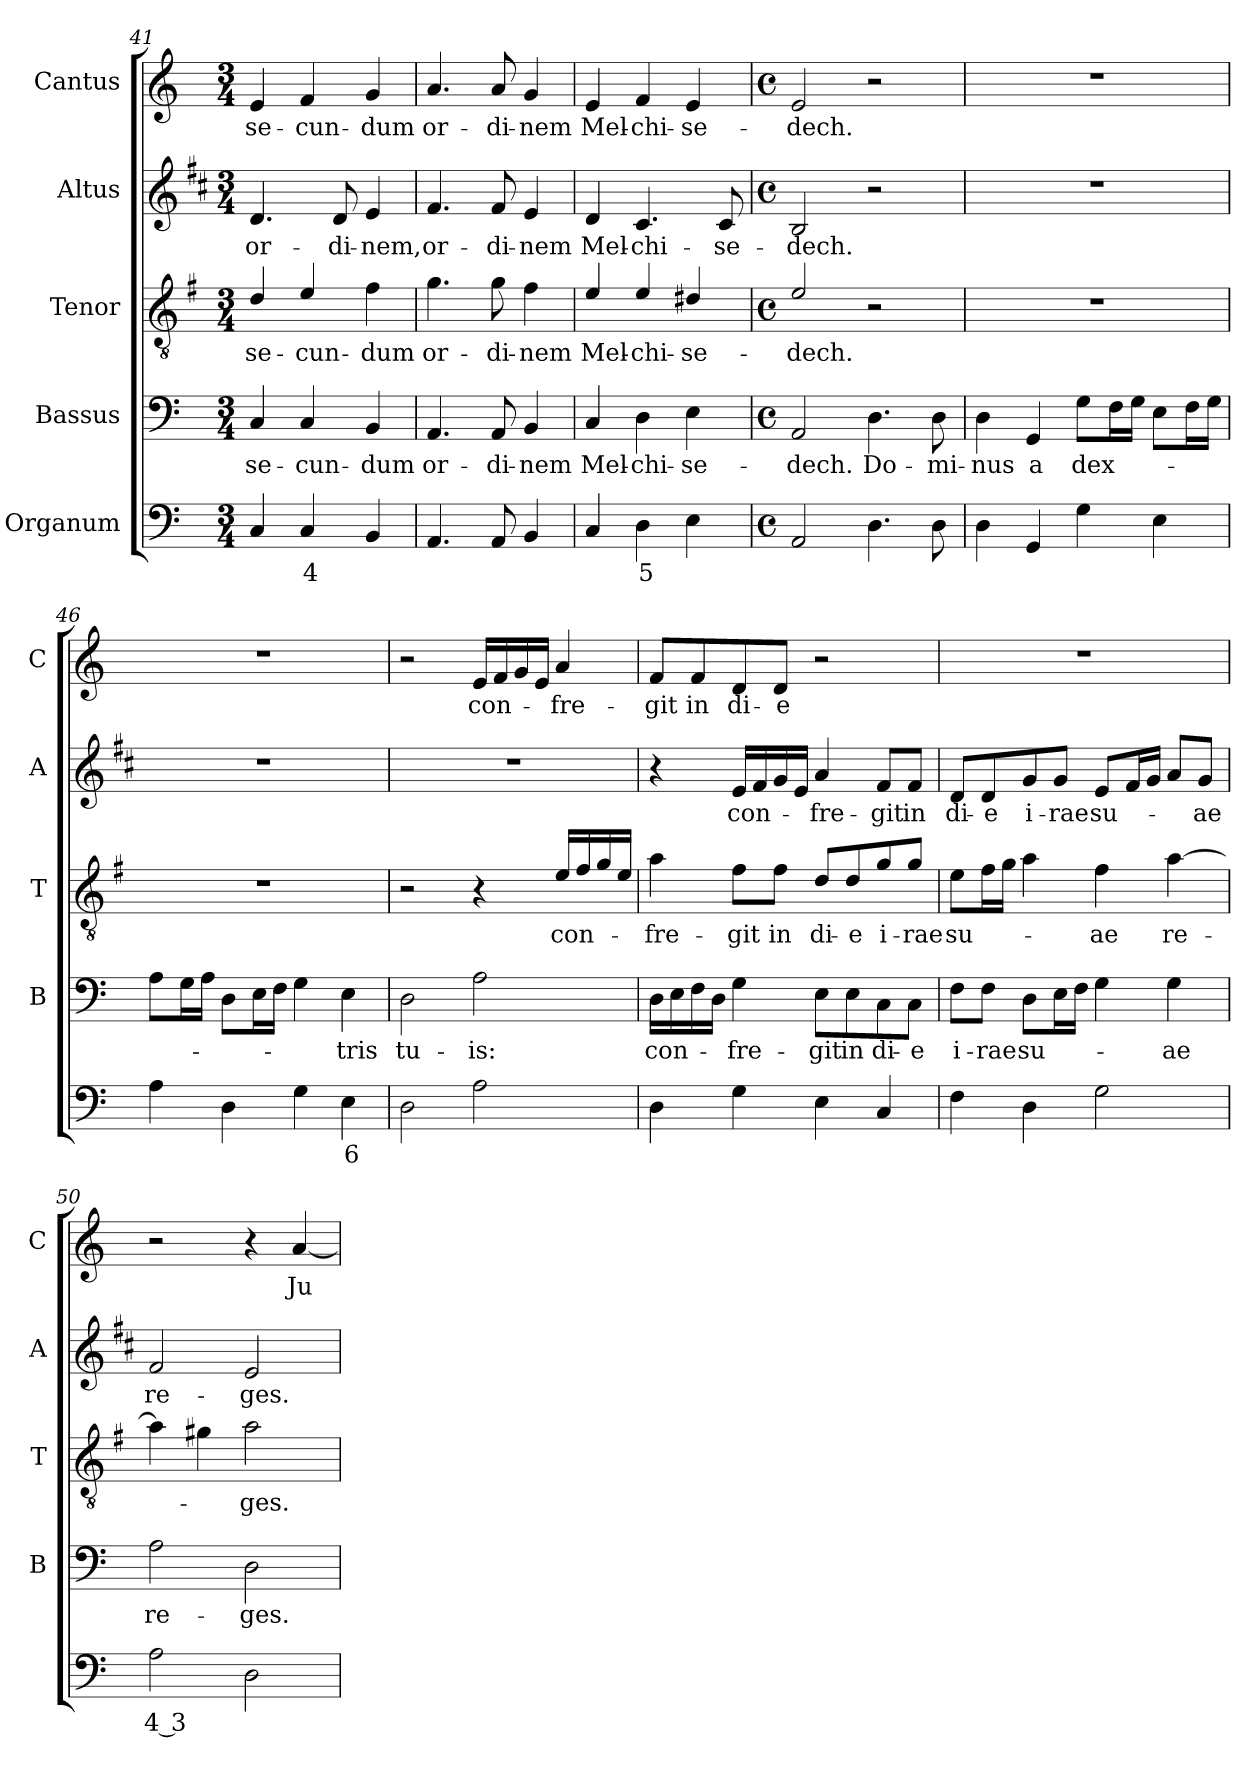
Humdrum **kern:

**kern	**text	**kern	**text	**kern	**text	**kern	**text	**kern	**text
*part5	*part5	*part4	*part4	*part3	*part3	*part2	*part2	*part1	*part1
*staff5	*staff5	*staff4	*staff4	*staff3	*staff3	*staff2	*staff2	*staff1	*staff1
*I"Organum	*	*I"Bassus	*	*I"Tenor	*	*I"Altus	*	*I"Cantus	*
*	*	*I'B	*	*I'T	*	*I'A	*	*I'C	*
*clefF4	*	*clefF4	*	*clefGv2	*	*clefG2	*	*clefG2	*
*	*	*	*	*ITrd4c7	*	*ITrd1c2	*	*	*
*k[]	*	*k[]	*	*k[]	*	*k[]	*	*k[]	*
*C:	*	*C:	*	*C:	*	*C:	*	*C:	*
*M3/4	*	*M3/4	*	*M3/4	*	*M3/4	*	*M3/4	*
=41	=41	=41	=41	=41	=41	=41	=41	=41	=41
!	!	!	!LO:LY:b	!	!LO:LY:b	!	!LO:LY:b	!	!LO:LY:b
4C/	.	4C/	se-	4G/	se-	4.c/	or-	4e/	se-
!	!LO:LY:b	!	!LO:LY:b	!	!LO:LY:b	!	!	!	!LO:LY:b
4C/	4	4C/	-cun-	4A/	-cun-	.	.	4f/	-cun-
!	!	!	!	!	!	!	!LO:LY:b	!	!
.	.	.	.	.	.	8c/	-di-	.	.
!	!	!	!LO:LY:b	!	!LO:LY:b	!	!LO:LY:b	!	!LO:LY:b
4BB/	.	4BB/	-dum	4B\	-dum	4d/	-nem,	4g/	-dum
=42	=42	=42	=42	=42	=42	=42	=42	=42	=42
!	!	!	!LO:LY:b	!	!LO:LY:b	!	!LO:LY:b	!	!LO:LY:b
4.AA/	.	4.AA/	or-	4.c\	or-	4.e/	or-	4.a/	or-
!	!	!	!LO:LY:b	!	!LO:LY:b	!	!LO:LY:b	!	!LO:LY:b
8AA/	.	8AA/	-di-	8c\	-di-	8e/	-di-	8a/	-di-
!	!	!	!LO:LY:b	!	!LO:LY:b	!	!LO:LY:b	!	!LO:LY:b
4BB/	.	4BB/	-nem	4B\	-nem	4d/	-nem	4g/	-nem
=43	=43	=43	=43	=43	=43	=43	=43	=43	=43
!	!	!	!LO:LY:b	!	!LO:LY:b	!	!LO:LY:b	!	!LO:LY:b
4C/	.	4C/	Mel-	4A/	Mel-	4c/	Mel-	4e/	Mel-
!	!LO:LY:b	!	!LO:LY:b	!	!LO:LY:b	!	!LO:LY:b	!	!LO:LY:b
4D\	5	4D\	-chi-	4A/	-chi-	4.B/	-chi-	4f/	-chi-
!	!	!	!LO:LY:b	!	!LO:LY:b	!	!	!	!LO:LY:b
4E\	.	4E\	-se-	4G#X/	-se-	.	.	4e/	-se-
!	!	!	!	!	!	!	!LO:LY:b	!	!
.	.	.	.	.	.	8B/	-se-	.	.
=44	=44	=44	=44	=44	=44	=44	=44	=44	=44
*M4/4	*	*M4/4	*	*M4/4	*	*M4/4	*	*M4/4	*
*met(c)	*	*met(c)	*	*met(c)	*	*met(c)	*	*met(c)	*
!	!	!	!LO:LY:b	!	!LO:LY:b	!	!LO:LY:b	!	!LO:LY:b
2AA/	.	2AA/	-dech.	2A/	-dech.	2A/	-dech.	2e/	-dech.
!	!	!	!LO:LY:b	!	!	!	!	!	!
4.D\	.	4.D\	Do-	2r	.	2r	.	2r	.
!	!	!	!LO:LY:b	!	!	!	!	!	!
8D\	.	8D\	-mi-	.	.	.	.	.	.
=45	=45	=45	=45	=45	=45	=45	=45	=45	=45
!	!	!	!LO:LY:b	!	!	!	!	!	!
4D\	.	4D\	-nus	1r	.	1r	.	1r	.
!	!	!	!LO:LY:b	!	!	!	!	!	!
4GG/	.	4GG/	a	.	.	.	.	.	.
!	!	!	!LO:LY:b	!	!	!	!	!	!
4G\	.	8G\L	dex-	.	.	.	.	.	.
.	.	16F\L	.	.	.	.	.	.	.
.	.	16G\JJ	.	.	.	.	.	.	.
4E\	.	8E\L	.	.	.	.	.	.	.
.	.	16F\L	.	.	.	.	.	.	.
.	.	16G\JJ	.	.	.	.	.	.	.
!!LO:LB:g=z
=46	=46	=46	=46	=46	=46	=46	=46	=46	=46
4A\	.	8A\L	.	1r	.	1r	.	1r	.
.	.	16G\L	.	.	.	.	.	.	.
.	.	16A\JJ	.	.	.	.	.	.	.
4D\	.	8D\L	.	.	.	.	.	.	.
.	.	16E\L	.	.	.	.	.	.	.
.	.	16F\JJ	.	.	.	.	.	.	.
4G\	.	4G\	.	.	.	.	.	.	.
!	!LO:LY:b	!	!LO:LY:b	!	!	!	!	!	!
4E\	6	4E\	-tris	.	.	.	.	.	.
=47	=47	=47	=47	=47	=47	=47	=47	=47	=47
!	!	!	!LO:LY:b	!	!	!	!	!	!
2D\	.	2D\	tu-	2r	.	1r	.	2r	.
!	!	!	!LO:LY:b	!	!	!	!	!	!LO:LY:b
2A\	.	2A\	-is:	4r	.	.	.	16e/LL	con-
.	.	.	.	.	.	.	.	16f/	.
.	.	.	.	.	.	.	.	16g/	.
.	.	.	.	.	.	.	.	16e/JJ	.
!	!	!	!	!	!LO:LY:b	!	!	!	!LO:LY:b
.	.	.	.	16A/LL	con-	.	.	4a/	-fre-
.	.	.	.	16B/	.	.	.	.	.
.	.	.	.	16c/	.	.	.	.	.
.	.	.	.	16A/JJ	.	.	.	.	.
=48	=48	=48	=48	=48	=48	=48	=48	=48	=48
!	!	!	!LO:LY:b	!	!LO:LY:b	!	!	!	!LO:LY:b
4D\	.	16D\LL	con-	4d\	-fre-	4r	.	8f/L	-git
.	.	16E\	.	.	.	.	.	.	.
!	!	!	!	!	!	!	!	!	!LO:LY:b
.	.	16F\	.	.	.	.	.	8f/	in
.	.	16D\JJ	.	.	.	.	.	.	.
!	!	!	!LO:LY:b	!	!LO:LY:b	!	!LO:LY:b	!	!LO:LY:b
4G\	.	4G\	-fre-	8B\L	-git	16d/LL	con-	8d/	di-
.	.	.	.	.	.	16e/	.	.	.
!	!	!	!	!	!LO:LY:b	!	!	!	!LO:LY:b
.	.	.	.	8B\J	in	16f/	.	8d/J	-e
.	.	.	.	.	.	16d/JJ	.	.	.
!	!	!	!LO:LY:b	!	!LO:LY:b	!	!LO:LY:b	!	!
4E\	.	8E\L	-git	8G/L	di-	4g/	-fre-	2r	.
!	!	!	!LO:LY:b	!	!LO:LY:b	!	!	!	!
.	.	8E\	in	8G/	-e	.	.	.	.
!	!	!	!LO:LY:b	!	!LO:LY:b	!	!LO:LY:b	!	!
4C/	.	8C\	di-	8c/	i-	8e/L	-git	.	.
!	!	!	!LO:LY:b	!	!LO:LY:b	!	!LO:LY:b	!	!
.	.	8C\J	-e	8c/J	-rae	8e/J	in	.	.
=49	=49	=49	=49	=49	=49	=49	=49	=49	=49
!	!	!	!LO:LY:b	!	!LO:LY:b	!	!LO:LY:b	!	!
4F\	.	8F\L	i-	8A\L	su-	8c/L	di-	1r	.
!	!	!	!LO:LY:b	!	!	!	!LO:LY:b	!	!
.	.	8F\J	-rae	16B\L	.	8c/	-e	.	.
.	.	.	.	16c\JJ	.	.	.	.	.
!	!	!	!LO:LY:b	!	!	!	!LO:LY:b	!	!
4D\	.	8D\L	su-	4d\	.	8f/	i-	.	.
!	!	!	!	!	!	!	!LO:LY:b	!	!
.	.	16E\L	.	.	.	8f/J	-rae	.	.
.	.	16F\JJ	.	.	.	.	.	.	.
!	!	!	!	!	!LO:LY:b	!	!LO:LY:b	!	!
2G\	.	4G\	.	4B\	-ae	8d/L	su-	.	.
.	.	.	.	.	.	16e/L	.	.	.
.	.	.	.	.	.	16f/JJ	.	.	.
!	!	!	!LO:LY:b	!	!LO:LY:b	!	!	!	!
.	.	4G\	-ae	[4d\	re-	8g/L	.	.	.
!	!	!	!	!	!	!	!LO:LY:b	!	!
.	.	.	.	.	.	8f/J	-ae	.	.
=50	=50	=50	=50	=50	=50	=50	=50	=50	=50
!	!LO:LY:b	!	!LO:LY:b	!	!	!	!LO:LY:b	!	!
2A\	4 3	2A\	re-	4d\]	.	2e/	re-	2r	.
.	.	.	.	4c#X\	.	.	.	.	.
!	!	!	!LO:LY:b	!	!LO:LY:b	!	!LO:LY:b	!	!
2D\	.	2D\	-ges.	2d\	-ges.	2d/	-ges.	4r	.
!	!	!	!	!	!	!	!	!	!LO:LY:b
.	.	.	.	.	.	.	.	[4a/	Ju-
=	=	=	=	=	=	=	=	=	=
*-	*-	*-	*-	*-	*-	*-	*-	*-	*-
